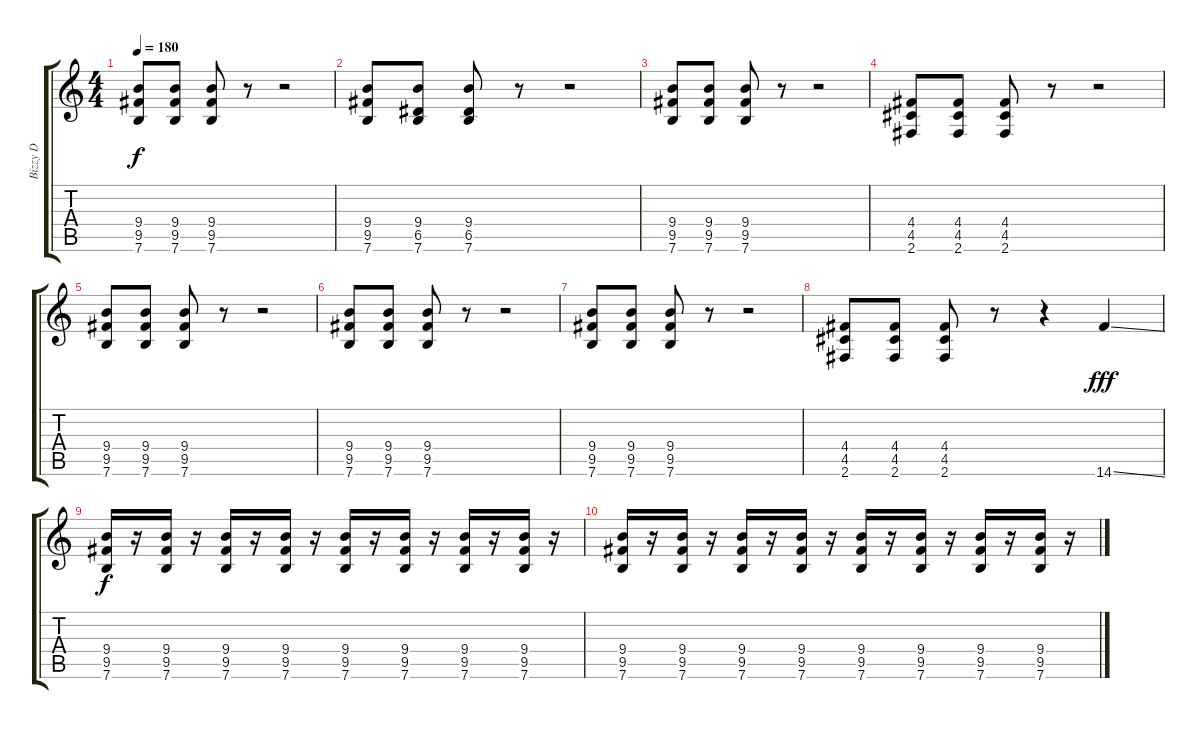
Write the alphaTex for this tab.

\track ("Bizzy D" "Bizzy D") {instrument distortionguitar}
\staff {score tabs}
\tuning (E4 B3 G3 D3 A2 E2) {hide}
\ts (4 4)
\tempo 180
\clef g2
\ks c
(9.4 9.5 7.6).8{dy f instrument distortionguitar} (9.4 9.5 7.6).8 (9.4 9.5 7.6).8 r.8 r.2 |
(9.4 9.5 7.6).8 (9.4 6.5 7.6).8 (9.4 6.5 7.6).8 r.8 r.2 |
(9.4 9.5 7.6).8 (9.4 9.5 7.6).8 (9.4 9.5 7.6).8 r.8 r.2 |
(4.4 4.5 2.6).8 (4.4 4.5 2.6).8 (4.4 4.5 2.6).8 r.8 r.2 |
(9.4 9.5 7.6).8 (9.4 9.5 7.6).8 (9.4 9.5 7.6).8 r.8 r.2 |
(9.4 9.5 7.6).8 (9.4 9.5 7.6).8 (9.4 9.5 7.6).8 r.8 r.2 |
(9.4 9.5 7.6).8 (9.4 9.5 7.6).8 (9.4 9.5 7.6).8 r.8 r.2 |
(4.4 4.5 2.6).8 (4.4 4.5 2.6).8 (4.4 4.5 2.6).8 r.8 r.4 14.6{ss}.4{dy fff} |
(9.4 9.5 7.6).16{dy f} r.16 (9.4 9.5 7.6).16 r.16 (9.4 9.5 7.6).16 r.16 (9.4 9.5 7.6).16 r.16 (9.4 9.5 7.6).16 r.16 (9.4 9.5 7.6).16 r.16 (9.4 9.5 7.6).16 r.16 (9.4 9.5 7.6).16 r.16 |
(9.4 9.5 7.6).16 r.16 (9.4 9.5 7.6).16 r.16 (9.4 9.5 7.6).16 r.16 (9.4 9.5 7.6).16 r.16 (9.4 9.5 7.6).16 r.16 (9.4 9.5 7.6).16 r.16 (9.4 9.5 7.6).16 r.16 (9.4 9.5 7.6).16 r.16
